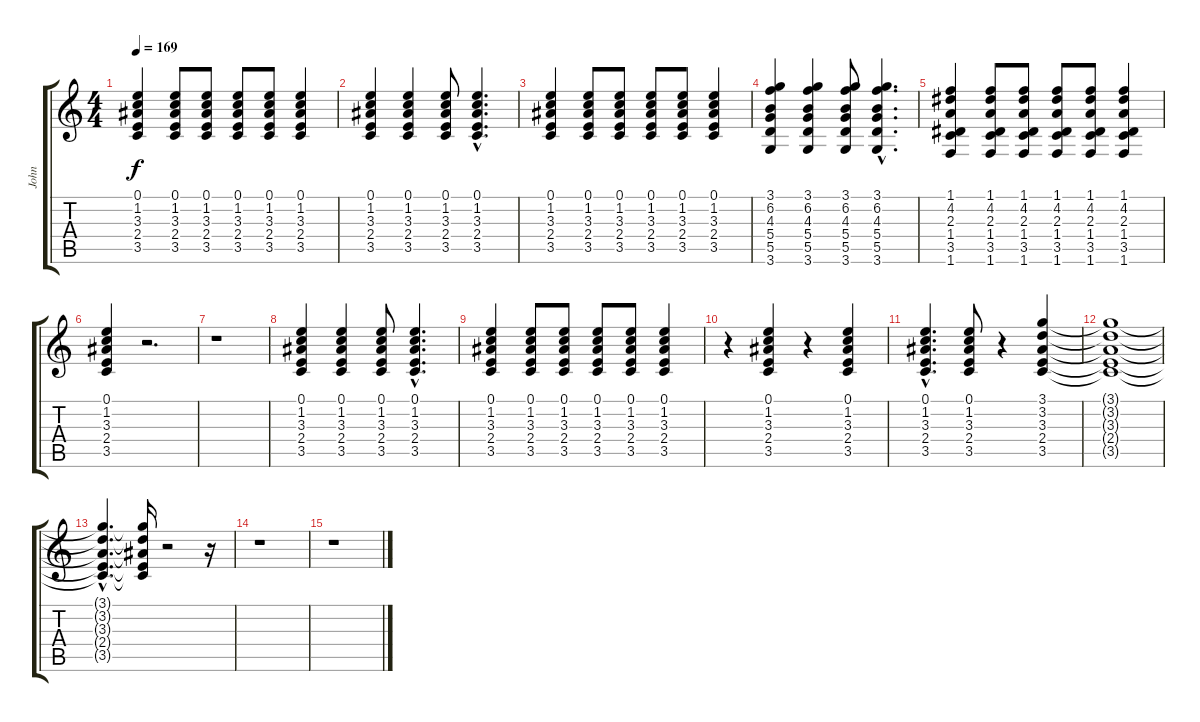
\track ("John" "John") {instrument electricguitarclean}
\staff {score tabs}
\tuning (E4 B3 G3 D3 A2 E2) {hide}
\ts (4 4)
\tempo 169
\clef g2
\ks c
(0.1 1.2 3.3 2.4 3.5).4{dy f} (0.1 1.2 3.3 2.4 3.5).8 (0.1 1.2 3.3 2.4 3.5).8 (0.1 1.2 3.3 2.4 3.5).8 (0.1 1.2 3.3 2.4 3.5).8 (0.1 1.2 3.3 2.4 3.5).4 |
(0.1 1.2 3.3 2.4 3.5).4 (0.1 1.2 3.3 2.4 3.5).4 (0.1 1.2 3.3 2.4 3.5).8 (0.1{hac} 1.2{hac} 3.3{hac} 2.4{hac} 3.5{hac}).4{d} |
(0.1 1.2 3.3 2.4 3.5).4 (0.1 1.2 3.3 2.4 3.5).8 (0.1 1.2 3.3 2.4 3.5).8 (0.1 1.2 3.3 2.4 3.5).8 (0.1 1.2 3.3 2.4 3.5).8 (0.1 1.2 3.3 2.4 3.5).4 |
(3.1 6.2 4.3 5.4 5.5 3.6).4 (3.1 6.2 4.3 5.4 5.5 3.6).4 (3.1 6.2 4.3 5.4 5.5 3.6).8 (3.1{hac} 6.2{hac} 4.3{hac} 5.4{hac} 5.5{hac} 3.6{hac}).4{d} |
(1.1 4.2 2.3 1.4 3.5 1.6).4 (1.1 4.2 2.3 1.4 3.5 1.6).8 (1.1 4.2 2.3 1.4 3.5 1.6).8 (1.1 4.2 2.3 1.4 3.5 1.6).8 (1.1 4.2 2.3 1.4 3.5 1.6).8 (1.1 4.2 2.3 1.4 3.5 1.6).4 |
(0.1 1.2 3.3 2.4 3.5).4 r.2{d} |
r.1 |
(0.1 1.2 3.3 2.4 3.5).4 (0.1 1.2 3.3 2.4 3.5).4 (0.1 1.2 3.3 2.4 3.5).8 (0.1{hac} 1.2{hac} 3.3{hac} 2.4{hac} 3.5{hac}).4{d} |
(0.1 1.2 3.3 2.4 3.5).4 (0.1 1.2 3.3 2.4 3.5).8 (0.1 1.2 3.3 2.4 3.5).8 (0.1 1.2 3.3 2.4 3.5).8 (0.1 1.2 3.3 2.4 3.5).8 (0.1 1.2 3.3 2.4 3.5).4 |
r.4 (0.1 1.2 3.3 2.4 3.5).4 r.4 (0.1 1.2 3.3 2.4 3.5).4 |
(0.1{hac} 1.2{hac} 3.3{hac} 2.4{hac} 3.5{hac}).4{d} (0.1 1.2 3.3 2.4 3.5).8 r.4 (3.1 3.2 3.3 2.4 3.5).4 |
(3.1{t} 3.2{t} 3.3{t} 2.4{t} 3.5{t}).1 |
(3.1{hac t} 3.2{hac t} 3.3{hac t} 2.4{hac t} 3.5{hac t}).4{d} (3.1{t} 3.2{t} 3.3{t} 2.4{t} 3.5{t}).16 r.2 r.16 |
r.1 |
r.1
